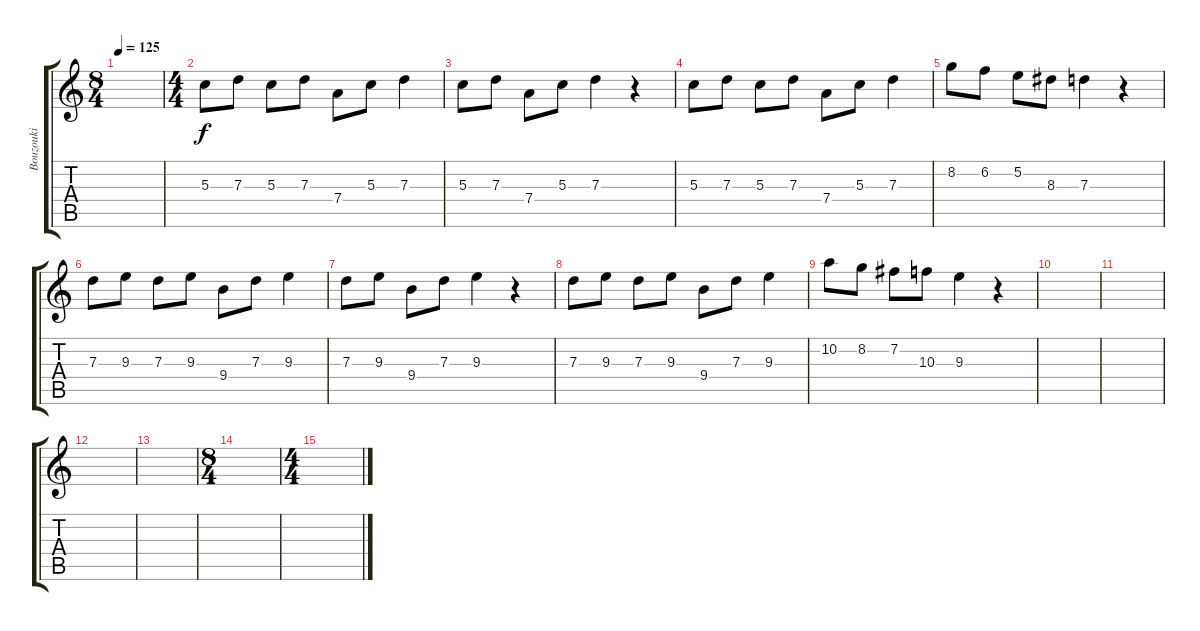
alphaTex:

\track ("Bouzouki" "Bouzouki") {instrument electricguitarclean}
\staff {score tabs}
\tuning (E4 B3 G3 D3 A2 E2) {hide}
\ts (8 4)
\tempo 125
\clef g2
\ks c
|
\ts (4 4)
5.3.8 7.3.8 5.3.8 7.3.8 7.4.8 5.3.8 7.3.4 |
5.3.8 7.3.8 7.4.8 5.3.8 7.3.4 r.4 |
5.3.8 7.3.8 5.3.8 7.3.8 7.4.8 5.3.8 7.3.4 |
8.2.8 6.2.8 5.2.8 8.3.8 7.3.4 r.4 |
7.3.8 9.3.8 7.3.8 9.3.8 9.4.8 7.3.8 9.3.4 |
7.3.8 9.3.8 9.4.8 7.3.8 9.3.4 r.4 |
7.3.8 9.3.8 7.3.8 9.3.8 9.4.8 7.3.8 9.3.4 |
10.2.8 8.2.8 7.2.8 10.3.8 9.3.4 r.4 |
|
|
|
|
\ts (8 4)
|
\ts (4 4)
